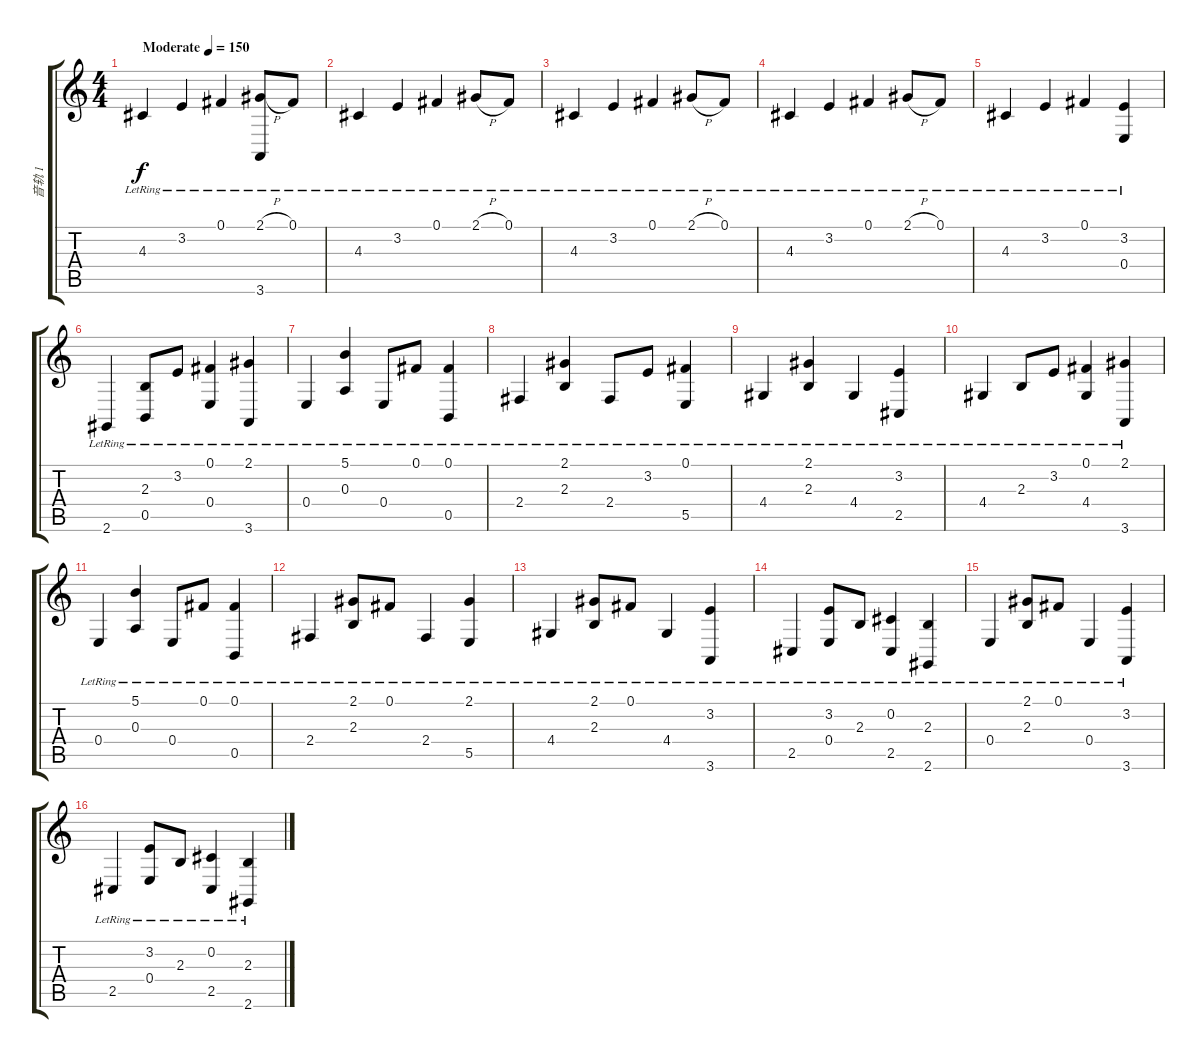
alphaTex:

\track ("音轨 1" "音轨 1") {instrument acousticgrandpiano}
\staff {score tabs}
\tuning (Gb4 Db4 A3 E3 B2 Gb2) {hide}
\ts (4 4)
\tempo (150 "Moderate")
\clef g2
\ks c
4.3{lr}.4{dy f instrument acousticgrandpiano} 3.2{lr}.4 0.1{lr}.4 (2.1{h lr} 3.6{lr}).8 0.1{lr}.8 |
4.3{lr}.4 3.2{lr}.4 0.1{lr}.4 2.1{h lr}.8 0.1{lr}.8 |
4.3{lr}.4 3.2{lr}.4 0.1{lr}.4 2.1{h lr}.8 0.1{lr}.8 |
4.3{lr}.4 3.2{lr}.4 0.1{lr}.4 2.1{h lr}.8 0.1{lr}.8 |
4.3{lr}.4 3.2{lr}.4 0.1{lr}.4 (3.2{lr} 0.4{lr}).4 |
2.6{lr}.4 (2.3{lr} 0.5{lr}).8 3.2{lr}.8 (0.1{lr} 0.4{lr}).4 (2.1{lr} 3.6{lr}).4 |
0.4{lr}.4 (5.1{lr} 0.3{lr}).4 0.4{lr}.8 0.1{lr}.8 (0.1{lr} 0.5{lr}).4 |
2.4{lr}.4 (2.1{lr} 2.3{lr}).4 2.4{lr}.8 3.2{lr}.8 (0.1{lr} 5.5{lr}).4 |
4.4{lr}.4 (2.1{lr} 2.3{lr}).4 4.4{lr}.4 (3.2{lr} 2.5{lr}).4 |
4.4{lr}.4 2.3{lr}.8 3.2{lr}.8 (0.1{lr} 4.4{lr}).4 (2.1{lr} 3.6{lr}).4 |
0.4{lr}.4 (5.1{lr} 0.3{lr}).4 0.4{lr}.8 0.1{lr}.8 (0.1{lr} 0.5{lr}).4 |
2.4{lr}.4 (2.1{lr} 2.3{lr}).8 0.1{lr}.8 2.4{lr}.4 (2.1{lr} 5.5{lr}).4 |
4.4{lr}.4 (2.1{lr} 2.3{lr}).8 0.1{lr}.8 4.4{lr}.4 (3.2{lr} 3.6{lr}).4 |
2.5{lr}.4 (3.2{lr} 0.4{lr}).8 2.3{lr}.8 (0.2{lr} 2.5{lr}).4 (2.3{lr} 2.6{lr}).4 |
0.4{lr}.4 (2.1{lr} 2.3{lr}).8 0.1{lr}.8 0.4{lr}.4 (3.2{lr} 3.6{lr}).4 |
2.5{lr}.4 (3.2{lr} 0.4{lr}).8 2.3{lr}.8 (0.2{lr} 2.5{lr}).4 (2.3{lr} 2.6{lr}).4
